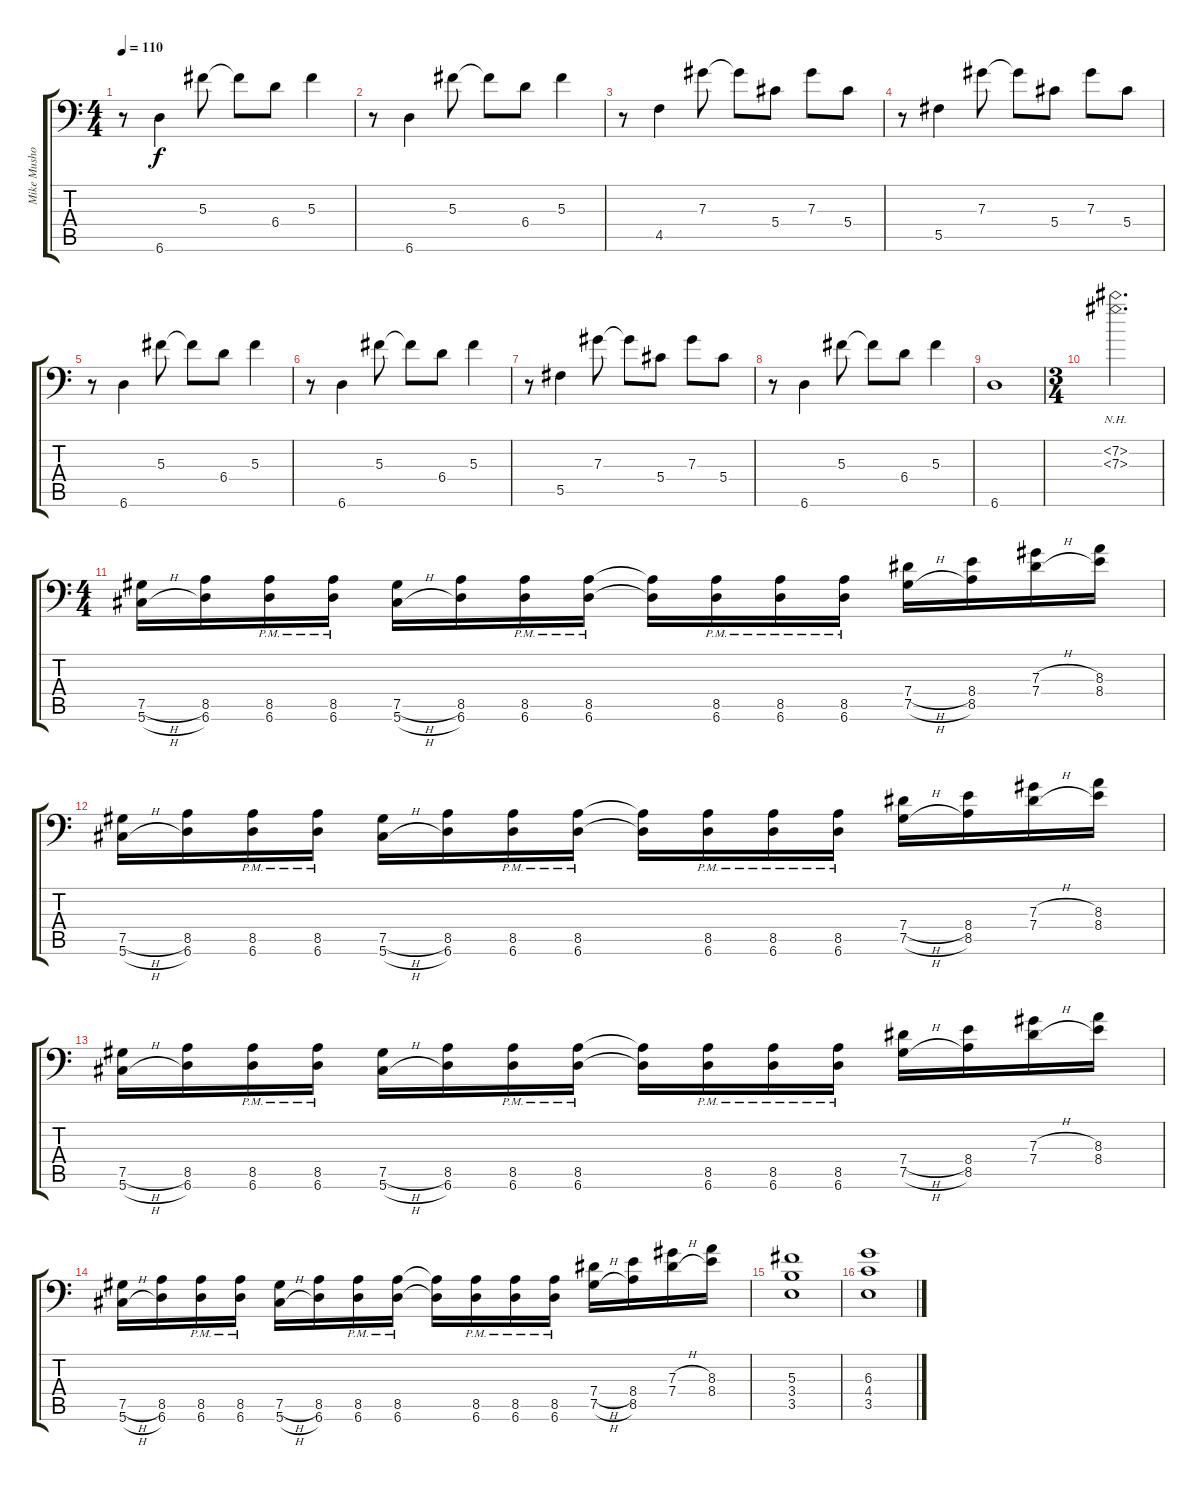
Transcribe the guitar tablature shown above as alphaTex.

\track ("Mike Mushok" "Mike Musho") {instrument distortionguitar}
\staff {score tabs}
\tuning (Bb3 Gb3 Db3 Ab2 Db2 Ab1) {hide}
\ts (4 4)
\tempo 110
\clef f4
\ks c
r.8{dy f} 6.6.4 5.3.8 5.3{t}.8 6.4.8 5.3.4 |
r.8 6.6.4 5.3.8 5.3{t}.8 6.4.8 5.3.4 |
r.8 4.5.4 7.3.8 7.3{t}.8 5.4.8 7.3.8 5.4.8 |
r.8 5.5.4 7.3.8 7.3{t}.8 5.4.8 7.3.8 5.4.8 |
r.8 6.6.4 5.3.8 5.3{t}.8 6.4.8 5.3.4 |
r.8 6.6.4 5.3.8 5.3{t}.8 6.4.8 5.3.4 |
r.8 5.5.4 7.3.8 7.3{t}.8 5.4.8 7.3.8 5.4.8 |
r.8 6.6.4 5.3.8 5.3{t}.8 6.4.8 5.3.4 |
6.6.1 |
\ts (3 4)
(7.2{nh} 7.3{nh}).2{d} |
\ts (4 4)
(7.5{h} 5.6{h}).16 (8.5 6.6).16 (8.5{pm} 6.6{pm}).16 (8.5{pm} 6.6{pm}).16 (7.5{h} 5.6{h}).16 (8.5 6.6).16 (8.5{pm} 6.6{pm}).16 (8.5{pm} 6.6{pm}).16 (8.5{t} 6.6{t}).16 (8.5{pm} 6.6{pm}).16 (8.5{pm} 6.6{pm}).16 (8.5{pm} 6.6{pm}).16 (7.4{h} 7.5{h}).16 (8.4 8.5).16 (7.3{h} 7.4{h}).16 (8.3 8.4).16 |
(7.5{h} 5.6{h}).16 (8.5 6.6).16 (8.5{pm} 6.6{pm}).16 (8.5{pm} 6.6{pm}).16 (7.5{h} 5.6{h}).16 (8.5 6.6).16 (8.5{pm} 6.6{pm}).16 (8.5{pm} 6.6{pm}).16 (8.5{t} 6.6{t}).16 (8.5{pm} 6.6{pm}).16 (8.5{pm} 6.6{pm}).16 (8.5{pm} 6.6{pm}).16 (7.4{h} 7.5{h}).16 (8.4 8.5).16 (7.3{h} 7.4{h}).16 (8.3 8.4).16 |
(7.5{h} 5.6{h}).16 (8.5 6.6).16 (8.5{pm} 6.6{pm}).16 (8.5{pm} 6.6{pm}).16 (7.5{h} 5.6{h}).16 (8.5 6.6).16 (8.5{pm} 6.6{pm}).16 (8.5{pm} 6.6{pm}).16 (8.5{t} 6.6{t}).16 (8.5{pm} 6.6{pm}).16 (8.5{pm} 6.6{pm}).16 (8.5{pm} 6.6{pm}).16 (7.4{h} 7.5{h}).16 (8.4 8.5).16 (7.3{h} 7.4{h}).16 (8.3 8.4).16 |
(7.5{h} 5.6{h}).16 (8.5 6.6).16 (8.5{pm} 6.6{pm}).16 (8.5{pm} 6.6{pm}).16 (7.5{h} 5.6{h}).16 (8.5 6.6).16 (8.5{pm} 6.6{pm}).16 (8.5{pm} 6.6{pm}).16 (8.5{t} 6.6{t}).16 (8.5{pm} 6.6{pm}).16 (8.5{pm} 6.6{pm}).16 (8.5{pm} 6.6{pm}).16 (7.4{h} 7.5{h}).16 (8.4 8.5).16 (7.3{h} 7.4{h}).16 (8.3 8.4).16 |
(5.3 3.4 3.5).1 |
(6.3 4.4 3.5).1
